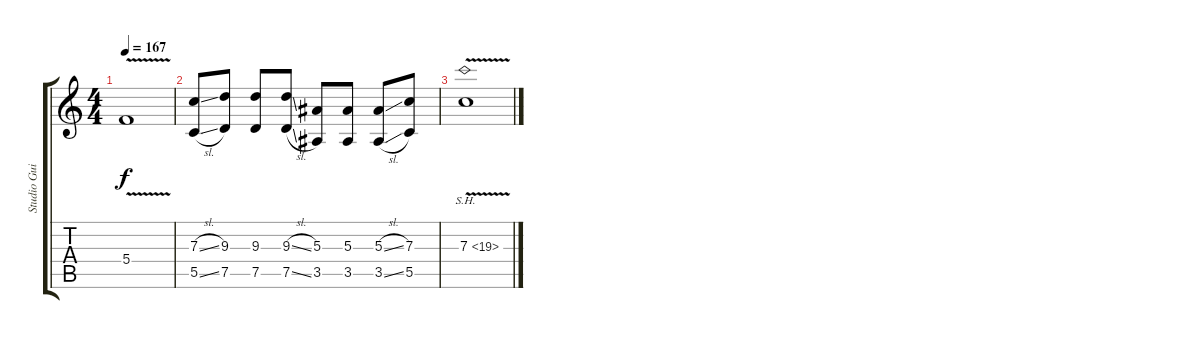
\track ("Studio Guitar" "Studio Gui") {instrument electricguitarmuted}
\staff {score tabs}
\tuning (D4 A3 F3 C3 G2 C2) {hide}
\ts (4 4)
\tempo 167
\clef g2
\ks c
5.4{v}.1{dy f} |
(7.3{sl} 5.5{sl}).8 (9.3 7.5).8 (9.3 7.5).8 (9.3{sl} 7.5{sl}).8 (5.3 3.5).8 (5.3 3.5).8 (5.3{sl} 3.5{sl}).8 (7.3 5.5).8 |
7.3{sh 12 v}.1
